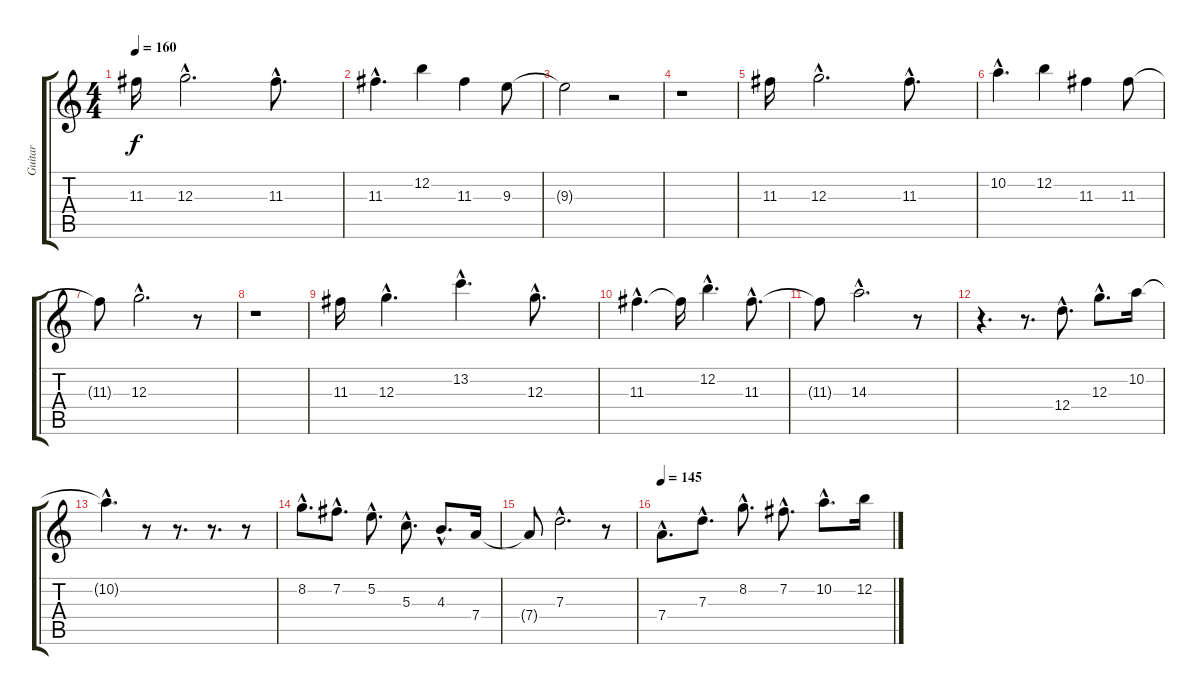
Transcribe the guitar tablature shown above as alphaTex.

\track ("Guitar" "Guitar") {instrument distortionguitar}
\staff {score tabs}
\tuning (E4 B3 G3 D3 A2 E2) {hide}
\ts (4 4)
\tempo 160
\clef g2
\ks c
11.3.16{dy f instrument distortionguitar} 12.3{hac}.2{d} 11.3{hac}.8{d} |
11.3{hac}.4{d} 12.2.4 11.3.4 9.3.8 |
9.3{t}.2 r.2 |
r.1 |
11.3.16 12.3{hac}.2{d} 11.3{hac}.8{d} |
10.2{hac}.4{d} 12.2.4 11.3.4 11.3.8 |
11.3{t}.8 12.3{hac}.2{d} r.8 |
r.1 |
11.3.16 12.3{hac}.4{d} 13.2{hac}.4{d} 12.3{hac}.8{d} |
11.3{hac}.4{d} 11.3{t}.16 12.2{hac}.4{d} 11.3{hac}.8{d} |
11.3{t}.8 14.3{hac}.2{d} r.8 |
r.4{d} r.8{d} 12.4{hac}.8{d} 12.3{hac}.8{d} 10.2.16 |
10.2{hac t}.4{d} r.8 r.8{d} r.8{d} r.8 |
8.2{hac}.8{d} 7.2{hac}.8{d} 5.2{hac}.8{d} 5.3{hac}.8{d} 4.3{hac}.8{d} 7.4.16 |
7.4{t}.8 7.3{hac}.2{d} r.8 |
\tempo 145
7.4{hac}.8{d} 7.3{hac}.8{d} 8.2{hac}.8{d} 7.2{hac}.8{d} 10.2{hac}.8{d} 12.2.16
